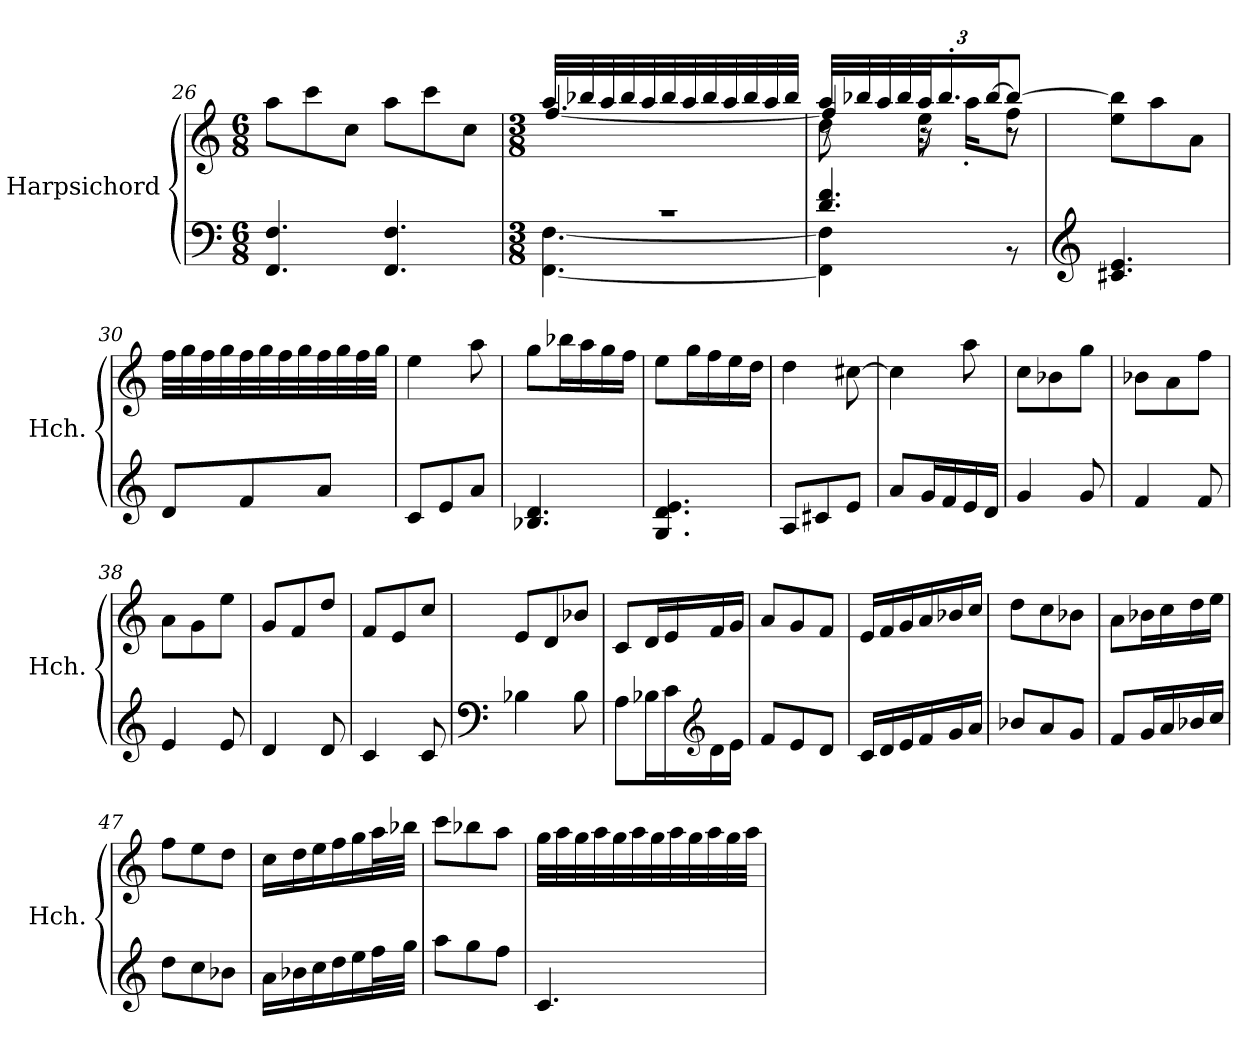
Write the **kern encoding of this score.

**kern	**kern
*part1	*part1
*staff2	*staff1
*I"Harpsichord	*
*I'Hch.	*
!!LO:LB:g=z
*clefF4	*clefG2
*k[]	*k[]
*M6/8	*M6/8
=26	=26
4.FF/ 4.F/	8aa\L
.	8ccc\
.	8cc\J
4.FF/ 4.F/	8aa\L
.	8ccc\
.	8cc\J
=27	=27
*M3/8	*M3/8
*^	*^
4.r	[4.FF\ [4.F\	32aa/LLL	[4.ff/
.	.	32bb-X/	.
.	.	32aa/	.
.	.	32bb-/	.
.	.	32aa/	.
.	.	32bb-/	.
.	.	32aa/	.
.	.	32bb-/	.
.	.	32aa/	.
.	.	32bb-/	.
.	.	32aa/	.
.	.	32bb-/JJJ	.
=28	=28	=28	=28
*	*	*^	*^
4.d/ 4.f/	4FF\] 4F\]	32aa/LLL	8dd\	4ff/]	8r
.	.	32bb-X/	.	.	.
.	.	32aa/	.	.	.
.	.	32bb-/	.	.	.
*	*	*Xbrackettup	*	*	*
.	.	48aa/J	16r	.	8ee\
.	.	24.bb-'/	.	.	.
.	.	.	16aa'\KL	.	.
.	.	[24bb-/J	.	.	.
.	8r	8bb-/J_	8ff\J	8r	8r
*v	*v	*	*	*	*
*	*v	*v	*v	*v
!!LO:LB:g=z
=29	=29
*clefG2	*
4.c#X/ 4.e/	8ee\ 8bb-\]L
.	8aa\
.	8a\J
=30	=30
8d/L	32ff\LLL
.	32gg\
.	32ff\
.	32gg\
8f/	32ff\
.	32gg\
.	32ff\
.	32gg\
8a/J	32ff\
.	32gg\
.	32ff\
.	32gg\JJJ
=31	=31
8c/L	4ee\
8e/	.
8a/J	8aa\
=32	=32
4.B-X/ 4.d/	8gg\L
.	16bb-X\L
.	16aa\
.	16gg\
.	16ff\JJ
=33	=33
4.G/ 4.d/ 4.e/	8ee\L
.	16gg\L
.	16ff\
.	16ee\
.	16dd\JJ
=34	=34
8A/L	4dd\
8c#X/	.
8e/J	[8cc#X\
=35	=35
8a/L	4cc#\]
16g/L	.
16f/	.
16e/	8aa\
16d/JJ	.
!!LO:LB:g=z
=36	=36
4g/	8cc\L
.	8b-X\
8g/	8gg\J
=37	=37
4f/	8b-X\L
.	8a\
8f/	8ff\J
=38	=38
4e/	8a\L
.	8g\
8e/	8ee\J
=39	=39
4d/	8g/L
.	8f/
8d/	8dd/J
=40	=40
4c/	8f/L
.	8e/
8c/	8cc/J
=41	=41
*clefF4	*
4B-X\	8e/L
.	8d/
8B-\	8b-X/J
=42	=42
8A\L	8c/L
16B-X\L	16d/L
16c\	16e/
*clefG2	*
16d\	16f/
16e\JJ	16g/JJ
=43	=43
8f/L	8a/L
8e/	8g/
8d/J	8f/J
!!LO:PB:g=z
=44	=44
16c/LL	16e/LL
16d/	16f/
16e/	16g/
16f/	16a/
16g/	16b-X/
16a/JJ	16cc/JJ
=45	=45
8b-X/L	8dd\L
8a/	8cc\
8g/J	8b-X\J
=46	=46
8f/L	8a\L
16g/L	16b-X\L
16a/	16cc\
16b-X/	16dd\
16cc/JJ	16ee\JJ
=47	=47
8dd\L	8ff\L
8cc\	8ee\
8b-X\J	8dd\J
=48	=48
16a\LL	16cc\LL
16b-X\	16dd\
16cc\	16ee\
16dd\	16ff\
16ee\	16gg\
32ff\L	32aa\L
32gg\JJJ	32bb-X\JJJ
=49	=49
8aa\L	8ccc\L
8gg\	8bb-X\
8ff\J	8aa\J
!!LO:LB:g=z
=50	=50
4.c/	32gg\LLL
.	32aa\
.	32gg\
.	32aa\
.	32gg\
.	32aa\
.	32gg\
.	32aa\
.	32gg\
.	32aa\
.	32gg\
.	32aa\JJJ
=	=
*-	*-
